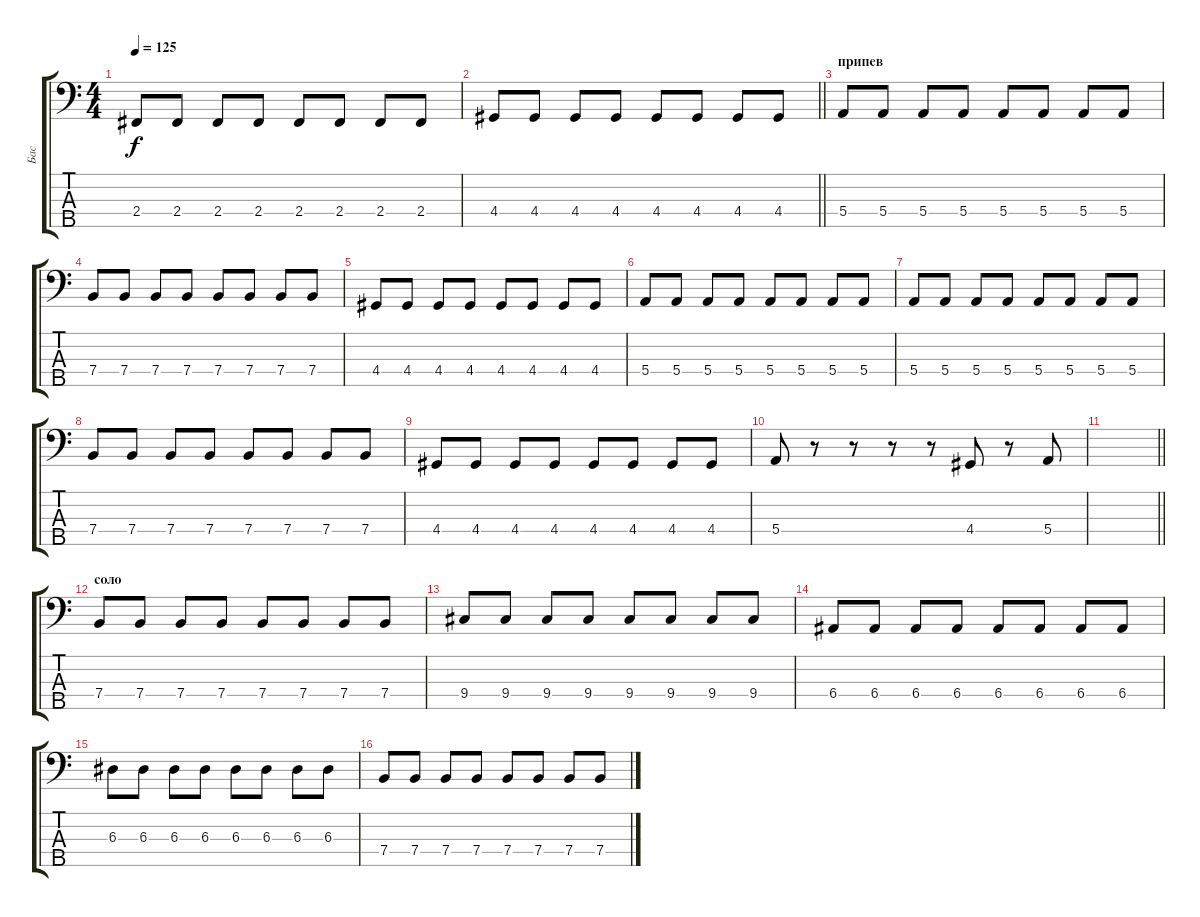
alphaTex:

\track ("Бас" "Бас") {instrument electricbassfinger}
\staff {score tabs}
\tuning (G2 D2 A1 E1 B0) {hide}
\ts (4 4)
\tempo 125
\clef f4
\ks c
2.4.8{dy f} 2.4.8 2.4.8 2.4.8 2.4.8 2.4.8 2.4.8 2.4.8 |
\barLineRight lightlight
4.4.8 4.4.8 4.4.8 4.4.8 4.4.8 4.4.8 4.4.8 4.4.8 |
\section ("" "припев")
5.4.8 5.4.8 5.4.8 5.4.8 5.4.8 5.4.8 5.4.8 5.4.8 |
7.4.8 7.4.8 7.4.8 7.4.8 7.4.8 7.4.8 7.4.8 7.4.8 |
4.4.8 4.4.8 4.4.8 4.4.8 4.4.8 4.4.8 4.4.8 4.4.8 |
5.4.8 5.4.8 5.4.8 5.4.8 5.4.8 5.4.8 5.4.8 5.4.8 |
5.4.8 5.4.8 5.4.8 5.4.8 5.4.8 5.4.8 5.4.8 5.4.8 |
7.4.8 7.4.8 7.4.8 7.4.8 7.4.8 7.4.8 7.4.8 7.4.8 |
4.4.8 4.4.8 4.4.8 4.4.8 4.4.8 4.4.8 4.4.8 4.4.8 |
5.4.8 r.8 r.8 r.8 r.8 4.4.8 r.8 5.4.8 |
\barLineRight lightlight
|
\section ("" "соло")
7.4.8 7.4.8 7.4.8 7.4.8 7.4.8 7.4.8 7.4.8 7.4.8 |
9.4.8 9.4.8 9.4.8 9.4.8 9.4.8 9.4.8 9.4.8 9.4.8 |
6.4.8 6.4.8 6.4.8 6.4.8 6.4.8 6.4.8 6.4.8 6.4.8 |
6.3.8 6.3.8 6.3.8 6.3.8 6.3.8 6.3.8 6.3.8 6.3.8 |
7.4.8 7.4.8 7.4.8 7.4.8 7.4.8 7.4.8 7.4.8 7.4.8
